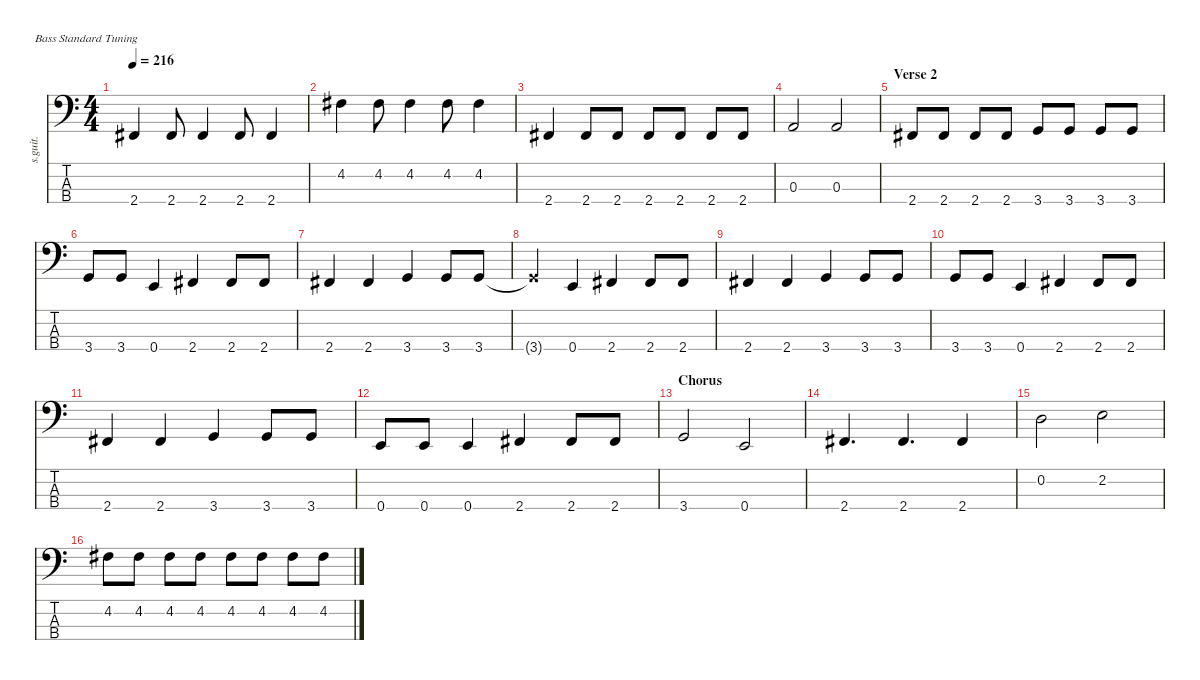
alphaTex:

\defaultSystemsLayout 4
\hideDynamics
\bracketExtendMode nobrackets
\track ("Couch Potato (Spud) | Bass" "s.guit.") {instrument electricbasspick}
\staff {score tabs}
\tuning (G2 D2 A1 E1)
\ts (4 4)
\tempo 216
\clef f4
\ks c
2.4{acc #}.4{dy f} 2.4{acc #}.8 2.4{acc #}.4 2.4{acc #}.8 2.4{acc #}.4 |
4.2{acc #}.4 4.2{acc #}.8 4.2{acc #}.4 4.2{acc #}.8 4.2{acc #}.4 |
2.4{acc #}.4 2.4{acc #}.8 2.4{acc #}.8 2.4{acc #}.8 2.4{acc #}.8 2.4{acc #}.8 2.4{acc #}.8 |
0.3.2 0.3.2 |
\section ("" "Verse 2")
2.4{acc #}.8 2.4{acc #}.8 2.4{acc #}.8 2.4{acc #}.8 3.4.8 3.4.8 3.4.8 3.4.8 |
3.4.8 3.4.8 0.4.4 2.4{acc #}.4 2.4{acc #}.8 2.4{acc #}.8 |
2.4{acc #}.4 2.4{acc #}.4 3.4.4 3.4.8 3.4.8 |
3.4{x t}.4 0.4.4 2.4{acc #}.4 2.4{acc #}.8 2.4{acc #}.8 |
2.4{acc #}.4 2.4{acc #}.4 3.4.4 3.4.8 3.4.8 |
3.4.8 3.4.8 0.4.4 2.4{acc #}.4 2.4{acc #}.8 2.4{acc #}.8 |
2.4{acc #}.4 2.4{acc #}.4 3.4.4 3.4.8 3.4.8 |
0.4.8 0.4.8 0.4.4 2.4{acc #}.4 2.4{acc #}.8 2.4{acc #}.8 |
\section ("" "Chorus")
3.4.2 0.4.2 |
2.4{acc #}.4{d} 2.4{acc #}.4{d} 2.4{acc #}.4 |
0.2.2 2.2.2 |
4.2{acc #}.8 4.2{acc #}.8 4.2{acc #}.8 4.2{acc #}.8 4.2{acc #}.8 4.2{acc #}.8 4.2{acc #}.8 4.2{acc #}.8
